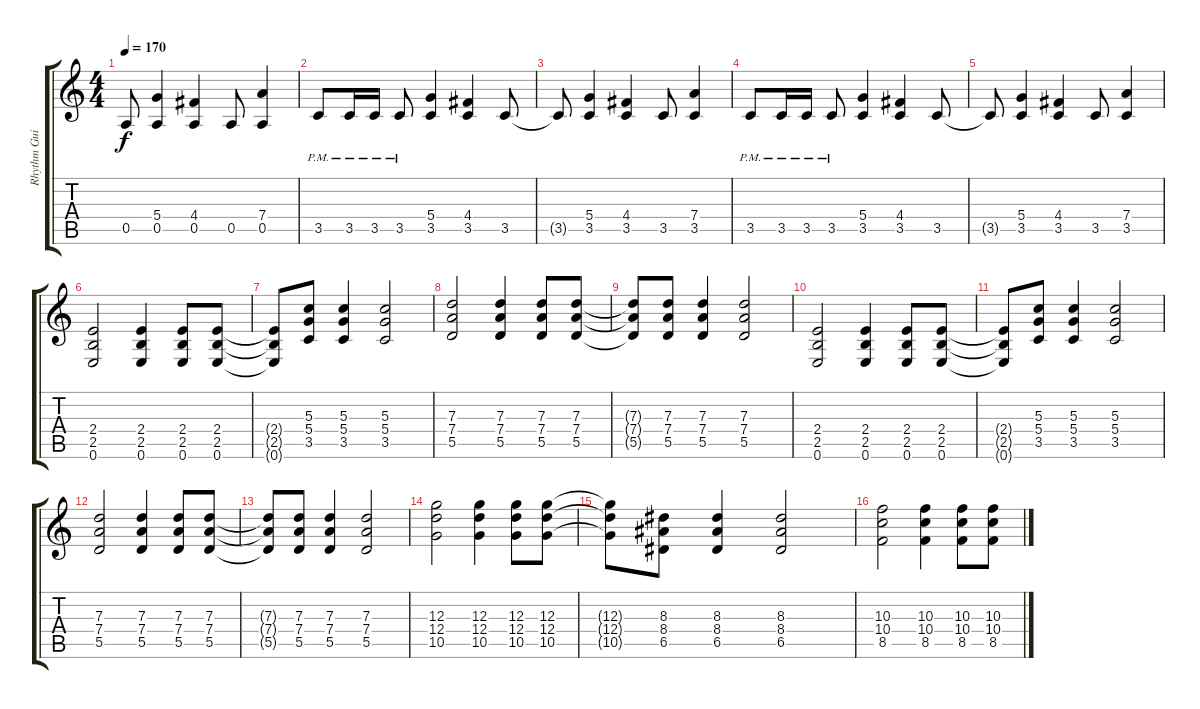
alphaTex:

\track ("Rhythm Guitar 2" "Rhythm Gui") {instrument distortionguitar}
\staff {score tabs}
\tuning (E4 B3 G3 D3 A2 E2) {hide}
\ts (4 4)
\tempo 170
\clef g2
\ks c
0.5{t}.8{dy f} (5.4 0.5).4 (4.4 0.5).4 0.5.8 (7.4 0.5).4 |
3.5{pm}.8 3.5{pm}.16 3.5{pm}.16 3.5{pm}.8 (5.4 3.5).4 (4.4 3.5).4 3.5.8 |
3.5{t}.8 (5.4 3.5).4 (4.4 3.5).4 3.5.8 (7.4 3.5).4 |
3.5{pm}.8 3.5{pm}.16 3.5{pm}.16 3.5{pm}.8 (5.4 3.5).4 (4.4 3.5).4 3.5.8 |
3.5{t}.8 (5.4 3.5).4 (4.4 3.5).4 3.5.8 (7.4 3.5).4 |
(2.4 2.5 0.6).2 (2.4 2.5 0.6).4 (2.4 2.5 0.6).8 (2.4 2.5 0.6).8 |
(2.4{t} 2.5{t} 0.6{t}).8 (5.3 5.4 3.5).8 (5.3 5.4 3.5).4 (5.3 5.4 3.5).2 |
(7.3 7.4 5.5).2 (7.3 7.4 5.5).4 (7.3 7.4 5.5).8 (7.3 7.4 5.5).8 |
(7.3{t} 7.4{t} 5.5{t}).8 (7.3 7.4 5.5).8 (7.3 7.4 5.5).4 (7.3 7.4 5.5).2 |
(2.4 2.5 0.6).2 (2.4 2.5 0.6).4 (2.4 2.5 0.6).8 (2.4 2.5 0.6).8 |
(2.4{t} 2.5{t} 0.6{t}).8 (5.3 5.4 3.5).8 (5.3 5.4 3.5).4 (5.3 5.4 3.5).2 |
(7.3 7.4 5.5).2 (7.3 7.4 5.5).4 (7.3 7.4 5.5).8 (7.3 7.4 5.5).8 |
(7.3{t} 7.4{t} 5.5{t}).8 (7.3 7.4 5.5).8 (7.3 7.4 5.5).4 (7.3 7.4 5.5).2 |
(12.3 12.4 10.5).2 (12.3 12.4 10.5).4 (12.3 12.4 10.5).8 (12.3 12.4 10.5).8 |
(12.3{t} 12.4{t} 10.5{t}).8 (8.3 8.4 6.5).8 (8.3 8.4 6.5).4 (8.3 8.4 6.5).2 |
(10.3 10.4 8.5).2 (10.3 10.4 8.5).4 (10.3 10.4 8.5).8 (10.3 10.4 8.5).8
